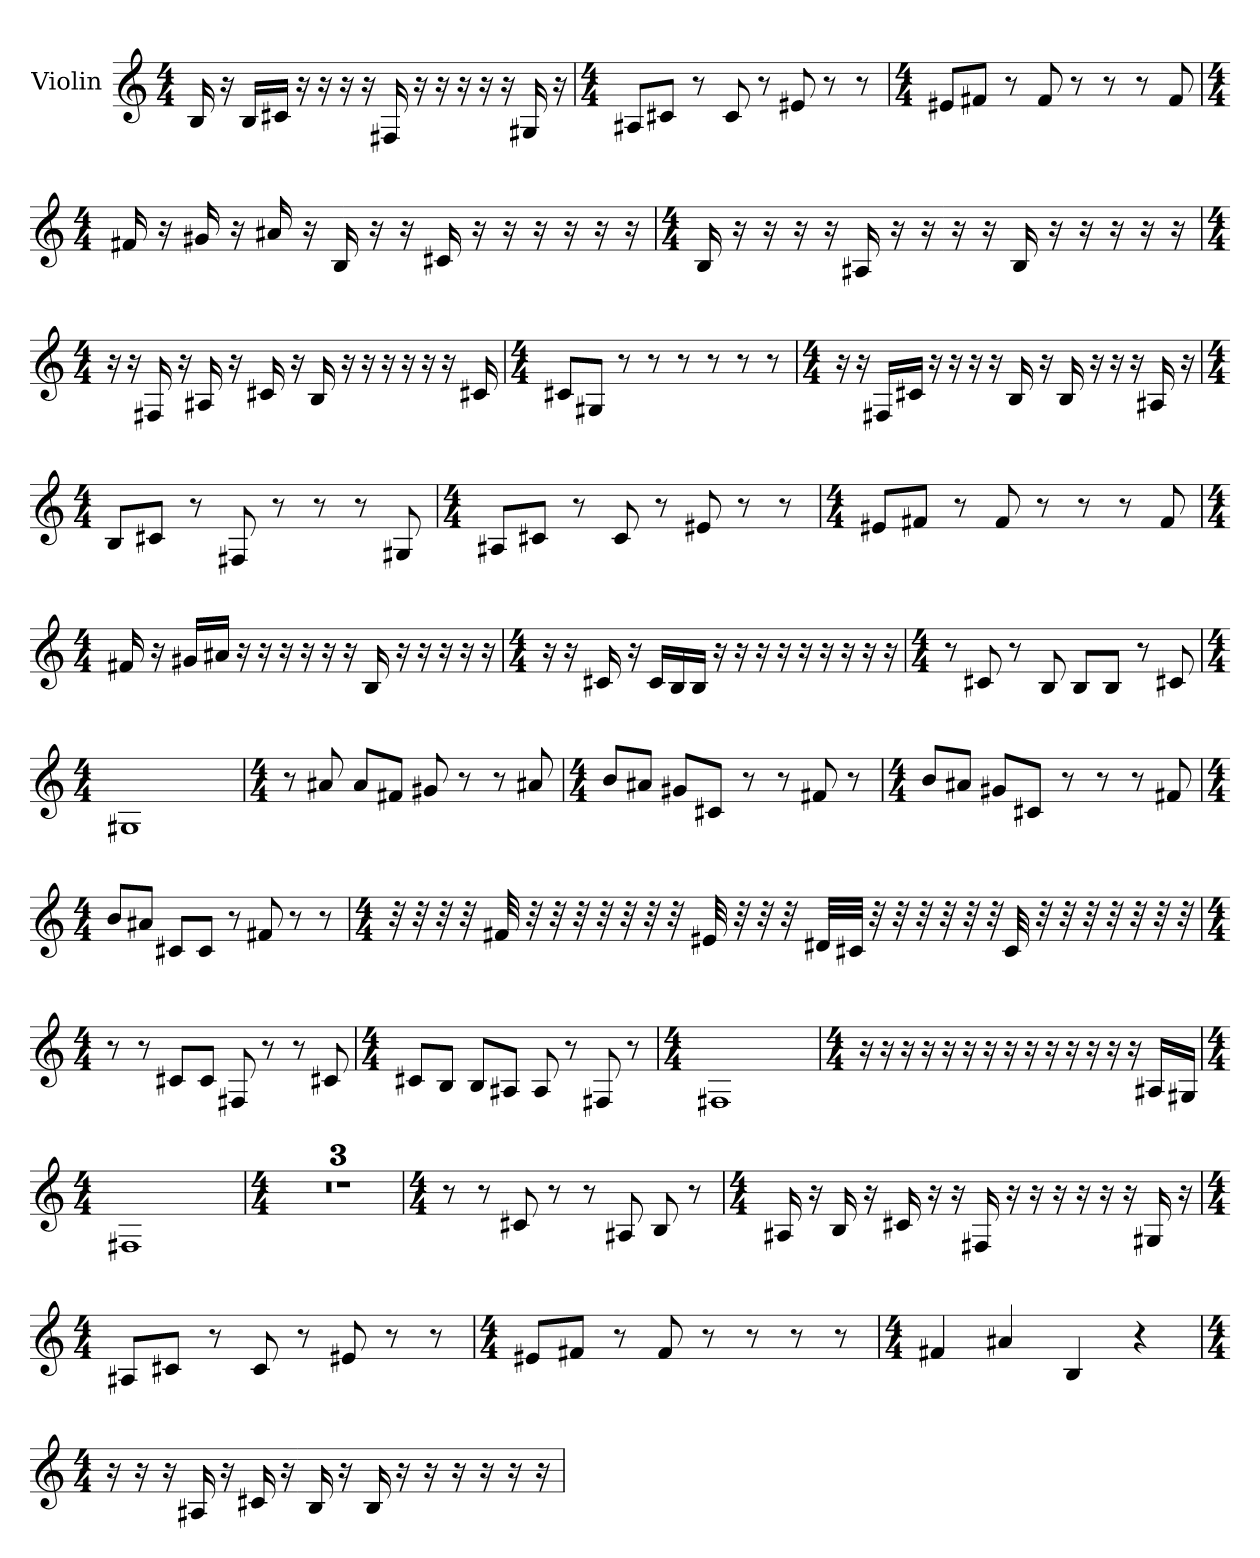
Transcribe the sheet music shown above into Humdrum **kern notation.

**kern
*part1
*staff1
*I"Violin
*I'Vln
*M4/4
=
16B
16r
16BLL
16c#XJJ
16r
16r
16r
16r
16F#X
16r
16r
16r
16r
16r
16G#X
16r
=
*M4/4
8A#XL
8c#XJ
8r
8c#
8r
8e#X
8r
8r
=
*M4/4
8e#XL
8f#XJ
8r
8f#
8r
8r
8r
8f#
=
*M4/4
16f#X
16r
16g#X
16r
16a#X
16r
16B
16r
16r
16c#X
16r
16r
16r
16r
16r
16r
=
*M4/4
16B
16r
16r
16r
16r
16A#X
16r
16r
16r
16r
16B
16r
16r
16r
16r
16r
=
*M4/4
16r
16r
16F#X
16r
16A#X
16r
16c#X
16r
16B
16r
16r
16r
16r
16r
16r
16c#X
=
*M4/4
8c#XL
8G#XJ
8r
8r
8r
8r
8r
8r
=
*M4/4
16r
16r
16F#XLL
16c#XJJ
16r
16r
16r
16r
16B
16r
16B
16r
16r
16r
16A#X
16r
=
*M4/4
8BL
8c#XJ
8r
8F#X
8r
8r
8r
8G#X
=
*M4/4
8A#XL
8c#XJ
8r
8c#
8r
8e#X
8r
8r
=
*M4/4
8e#XL
8f#XJ
8r
8f#
8r
8r
8r
8f#
=
*M4/4
16f#X
16r
16g#XLL
16a#XJJ
16r
16r
16r
16r
16r
16r
16B
16r
16r
16r
16r
16r
=
*M4/4
16r
16r
16c#X
16r
16c#LL
16B
16BJJ
16r
16r
16r
16r
16r
16r
16r
16r
16r
=
*M4/4
8r
8c#X
8r
8B
8BL
8BJ
8r
8c#X
=
*M4/4
1G#X
=
*M4/4
8r
8a#X
8a#L
8f#XJ
8g#X
8r
8r
8a#X
=
*M4/4
8bL
8a#XJ
8g#XL
8c#XJ
8r
8r
8f#X
8r
=
*M4/4
8bL
8a#XJ
8g#XL
8c#XJ
8r
8r
8r
8f#X
=
*M4/4
8bL
8a#XJ
8c#XL
8c#J
8r
8f#X
8r
8r
=
*M4/4
32r
32r
32r
32r
32f#X
32r
32r
32r
32r
32r
32r
32r
32e#X
32r
32r
32r
32d#XLLL
32c#XJJJ
32r
32r
32r
32r
32r
32r
32c#
32r
32r
32r
32r
32r
32r
32r
=
*M4/4
8r
8r
8c#XL
8c#J
8F#X
8r
8r
8c#X
=
*M4/4
8c#XL
8BJ
8BL
8A#XJ
8A#
8r
8F#X
8r
=
*M4/4
1F#X
=
*M4/4
16r
16r
16r
16r
16r
16r
16r
16r
16r
16r
16r
16r
16r
16r
16A#XLL
16G#XJJ
=
*M4/4
1F#X
=
*M4/4
1r
=
*M4/4
1r
=
*M4/4
1r
=
*M4/4
8r
8r
8c#X
8r
8r
8A#X
8B
8r
=
*M4/4
16A#X
16r
16B
16r
16c#X
16r
16r
16F#X
16r
16r
16r
16r
16r
16r
16G#X
16r
=
*M4/4
8A#XL
8c#XJ
8r
8c#
8r
8e#X
8r
8r
=
*M4/4
8e#XL
8f#XJ
8r
8f#
8r
8r
8r
8r
=
*M4/4
4f#X
4a#X
4B
4r
=
*M4/4
16r
16r
16r
16A#X
16r
16c#X
16r
16B
16r
16B
16r
16r
16r
16r
16r
16r
=
*-
